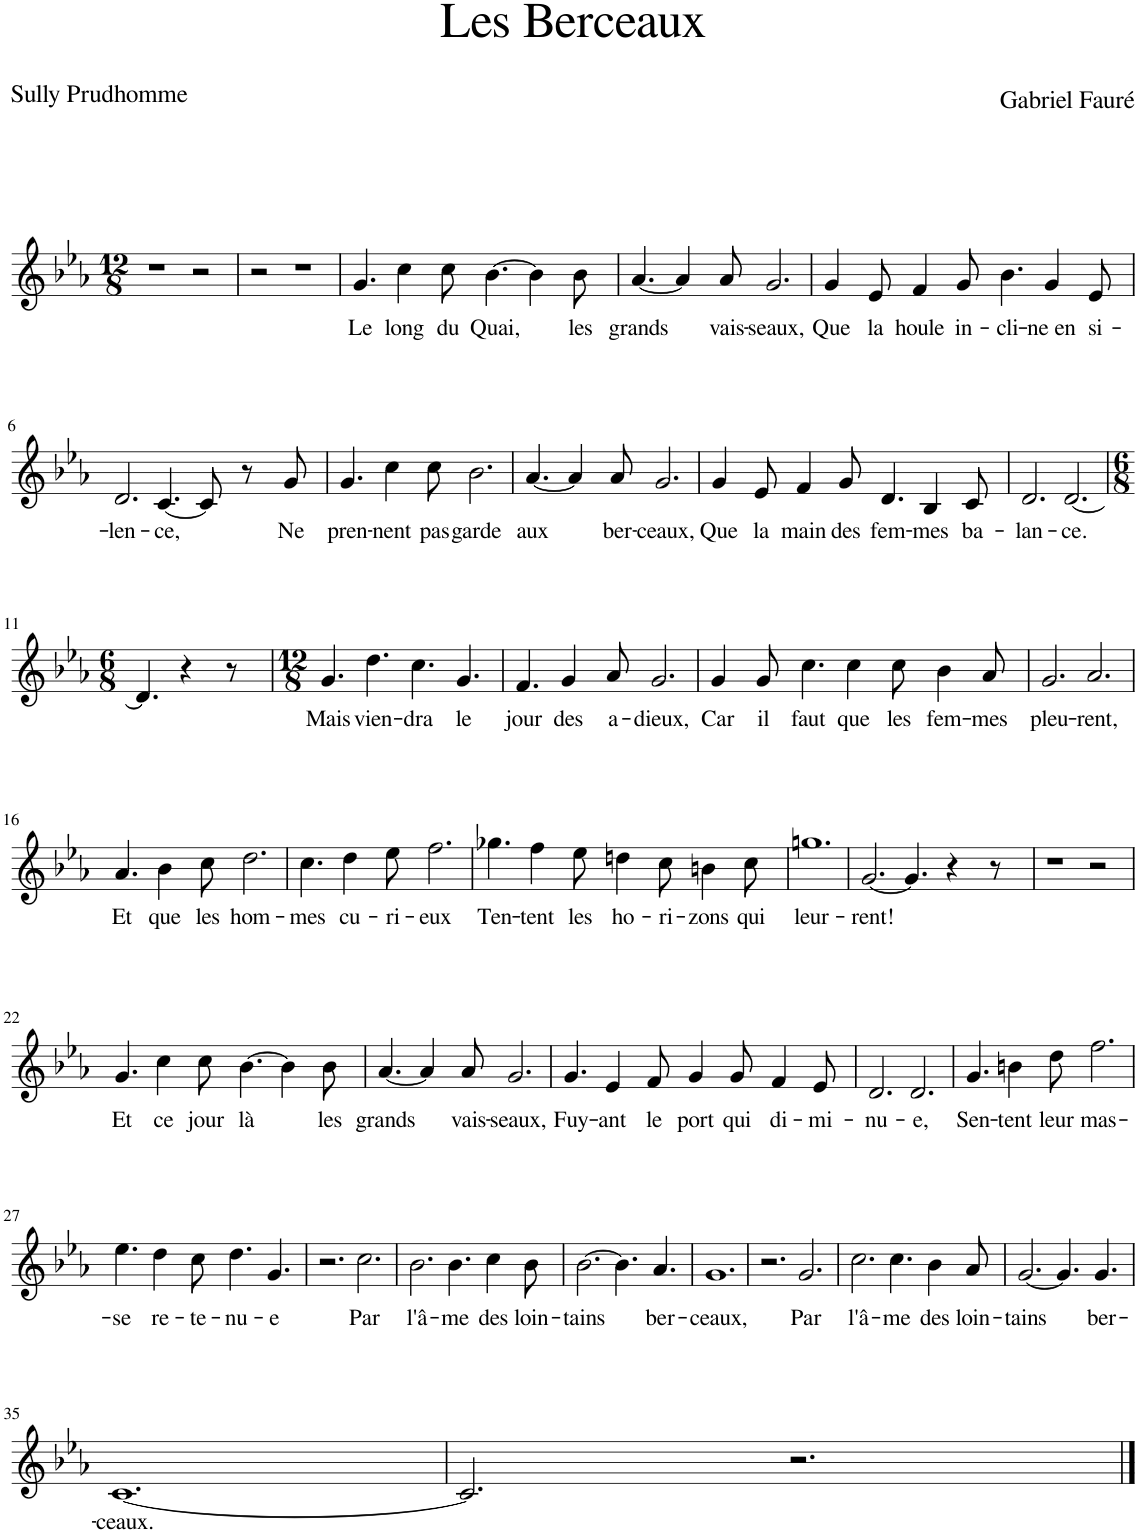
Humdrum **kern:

**kern	**text
*part1	*part1
*staff1	*staff1
*I"Piano	*
*I'Pno	*
*clefG2	*
*k[b-e-a-]	*
*M12/8	*
=1	=1
1r	.
2r	.
=2	=2
2r	.
1r	.
=3	=3
!	!LO:LY:b
4.g/	Le
!	!LO:LY:b
4cc\	long
!	!LO:LY:b
8cc\	du
!	!LO:LY:b
[4.b-\	Quai,
4b-\]	.
!	!LO:LY:b
8b-\	les
=4	=4
!	!LO:LY:b
[4.a-/	grands
4a-/]	.
!	!LO:LY:b
8a-/	vais-
!	!LO:LY:b
2.g/	-seaux,
=5	=5
!	!LO:LY:b
4g/	Que
!	!LO:LY:b
8e-/	la
!	!LO:LY:b
4f/	houle
!	!LO:LY:b
8g/	in-
!	!LO:LY:b
4.b-\	-cli-
!	!LO:LY:b
4g/	-ne en
!	!LO:LY:b
8e-/	si-
!!LO:LB:g=z
=6	=6
!	!LO:LY:b
2.d/	-len-
!	!LO:LY:b
[4.c/	-ce,
8c/]	.
8r	.
!	!LO:LY:b
8g/	Ne
=7	=7
!	!LO:LY:b
4.g/	pren-
!	!LO:LY:b
4cc\	-nent
!	!LO:LY:b
8cc\	pas
!	!LO:LY:b
2.b-\	garde
=8	=8
!	!LO:LY:b
[4.a-/	aux
4a-/]	.
!	!LO:LY:b
8a-/	ber-
!	!LO:LY:b
2.g/	-ceaux,
=9	=9
!	!LO:LY:b
4g/	Que
!	!LO:LY:b
8e-/	la
!	!LO:LY:b
4f/	main
!	!LO:LY:b
8g/	des
!	!LO:LY:b
4.d/	fem-
!	!LO:LY:b
4B-/	-mes
!	!LO:LY:b
8c/	ba-
=10	=10
!	!LO:LY:b
2.d/	-lan-
!	!LO:LY:b
[2.d/	-ce.
!!LO:LB:g=z
=11	=11
*M6/8	*
4.d/]	.
4r	.
8r	.
=12	=12
*M12/8	*
!	!LO:LY:b
4.g/	Mais
!	!LO:LY:b
4.dd\	vien-
!	!LO:LY:b
4.cc\	-dra
!	!LO:LY:b
4.g/	le
=13	=13
!	!LO:LY:b
4.f/	jour
!	!LO:LY:b
4g/	des
!	!LO:LY:b
8a-/	a-
!	!LO:LY:b
2.g/	-dieux,
=14	=14
!	!LO:LY:b
4g/	Car
!	!LO:LY:b
8g/	il
!	!LO:LY:b
4.cc\	faut
!	!LO:LY:b
4cc\	que
!	!LO:LY:b
8cc\	les
!	!LO:LY:b
4b-\	fem-
!	!LO:LY:b
8a-/	-mes
=15	=15
!	!LO:LY:b
2.g/	pleu-
!	!LO:LY:b
2.a-/	-rent,
!!LO:LB:g=z
=16	=16
!	!LO:LY:b
4.a-/	Et
!	!LO:LY:b
4b-\	que
!	!LO:LY:b
8cc\	les
!	!LO:LY:b
2.dd\	hom-
=17	=17
!	!LO:LY:b
4.cc\	-mes
!	!LO:LY:b
4dd\	cu-
!	!LO:LY:b
8ee-\	-ri-
!	!LO:LY:b
2.ff\	-eux
=18	=18
!	!LO:LY:b
4.gg-X\	Ten-
!	!LO:LY:b
4ff\	-tent
!	!LO:LY:b
8ee-\	les
!	!LO:LY:b
4ddn\	ho-
!	!LO:LY:b
8cc\	-ri-
!	!LO:LY:b
4bn\	-zons
!	!LO:LY:b
8cc\	qui
=19	=19
!	!LO:LY:b
1.ggn	leur-
=20	=20
!	!LO:LY:b
[2.g/	-rent!
4.g/]	.
4r	.
8r	.
=21	=21
1r	.
2r	.
!!LO:LB:g=z
=22	=22
!	!LO:LY:b
4.g/	Et
!	!LO:LY:b
4cc\	ce
!	!LO:LY:b
8cc\	jour
!	!LO:LY:b
[4.b-\	là
4b-\]	.
!	!LO:LY:b
8b-\	les
=23	=23
!	!LO:LY:b
[4.a-/	grands
4a-/]	.
!	!LO:LY:b
8a-/	vais-
!	!LO:LY:b
2.g/	-seaux,
=24	=24
!	!LO:LY:b
4.g/	Fuy-
!	!LO:LY:b
4e-/	-ant
!	!LO:LY:b
8f/	le
!	!LO:LY:b
4g/	port
!	!LO:LY:b
8g/	qui
!	!LO:LY:b
4f/	di-
!	!LO:LY:b
8e-/	-mi-
=25	=25
!	!LO:LY:b
2.d/	-nu-
!	!LO:LY:b
2.d/	-e,
=26	=26
!	!LO:LY:b
4.g/	Sen-
!	!LO:LY:b
4bn\	-tent
!	!LO:LY:b
8dd\	leur
!	!LO:LY:b
2.ff\	mas-
!!LO:LB:g=z
=27	=27
!	!LO:LY:b
4.ee-\	-se
!	!LO:LY:b
4dd\	re-
!	!LO:LY:b
8cc\	-te-
!	!LO:LY:b
4.dd\	-nu-
!	!LO:LY:b
4.g/	-e
=28	=28
2.r	.
!	!LO:LY:b
2.cc\	Par
=29	=29
!	!LO:LY:b
2.b-\	l'â-
!	!LO:LY:b
4.b-\	-me
!	!LO:LY:b
4cc\	des
!	!LO:LY:b
8b-\	loin-
=30	=30
!	!LO:LY:b
[2.b-\	-tains
4.b-\]	.
!	!LO:LY:b
4.a-/	ber-
=31	=31
!	!LO:LY:b
1.g	-ceaux,
=32	=32
2.r	.
!	!LO:LY:b
2.g/	Par
=33	=33
!	!LO:LY:b
2.cc\	l'â-
!	!LO:LY:b
4.cc\	-me
!	!LO:LY:b
4b-\	des
!	!LO:LY:b
8a-/	loin-
=34	=34
!	!LO:LY:b
[2.g/	-tains
4.g/]	.
!	!LO:LY:b
4.g/	ber-
!!LO:LB:g=z
=35	=35
!	!LO:LY:b
[1.c	-ceaux.
=36	=36
2.c/]	.
2.r	.
==	==
*-	*-
